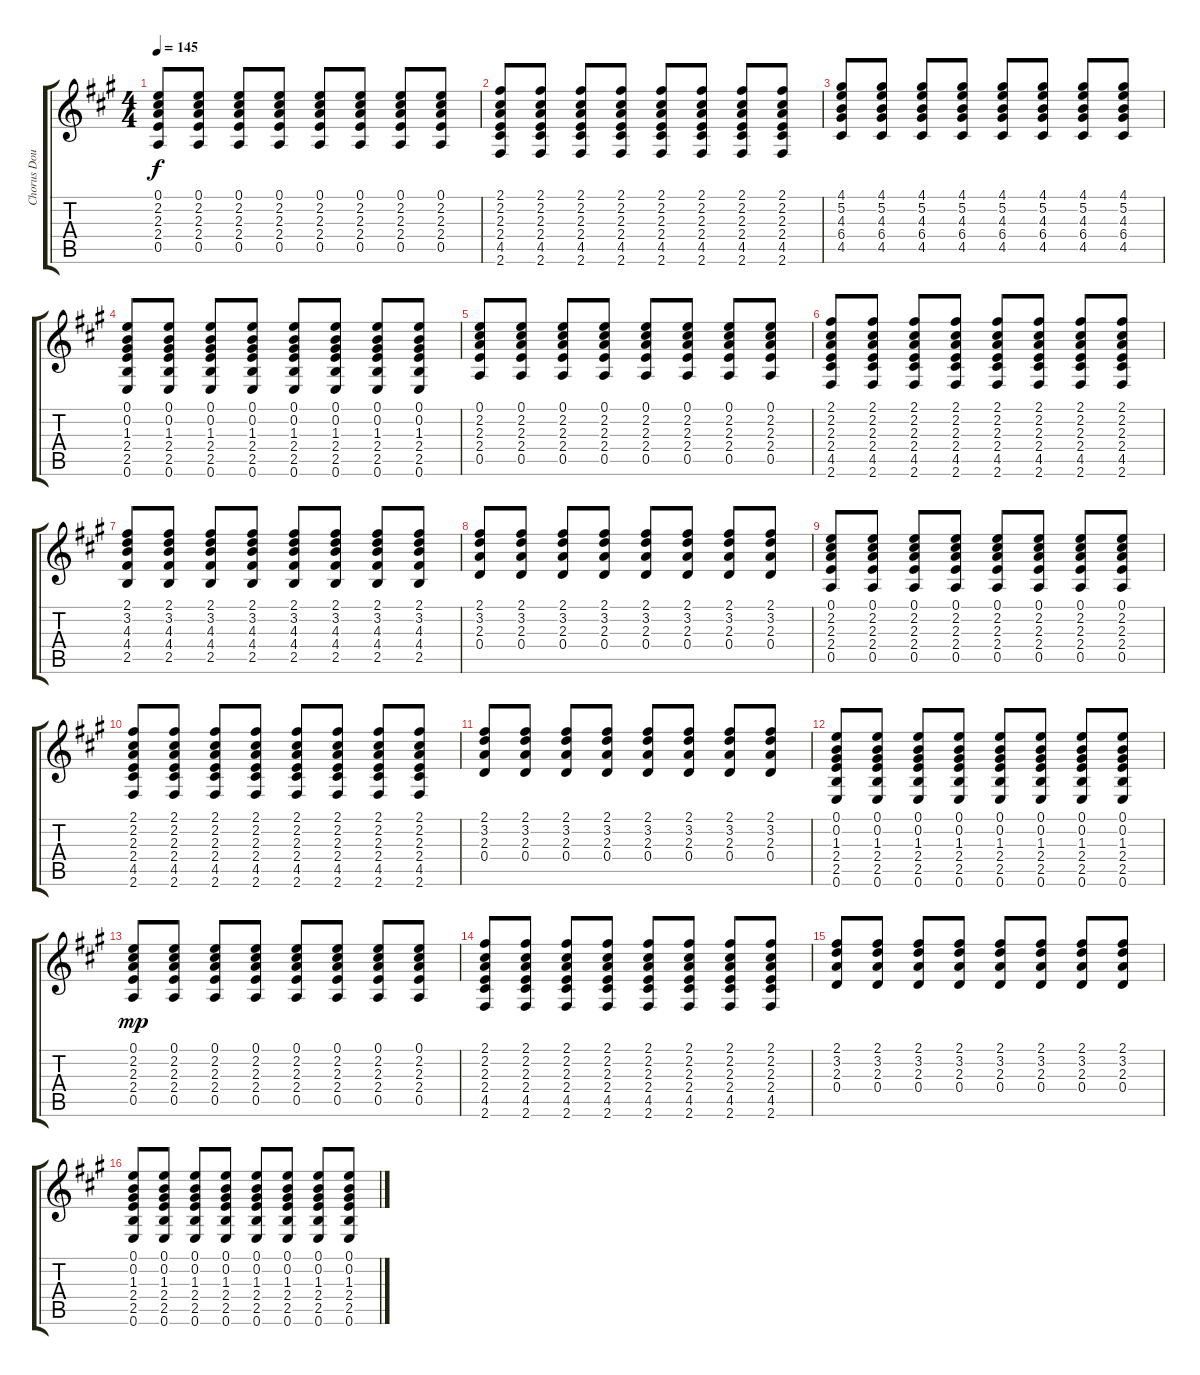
\track ("Chorus Double" "Chorus Dou") {instrument distortionguitar}
\staff {score tabs}
\tuning (E4 B3 G3 D3 A2 E2) {hide}
\ts (4 4)
\tempo 145
\clef g2
\ks a
(0.1 2.2 2.3 2.4 0.5).8{dy f} (0.1 2.2 2.3 2.4 0.5).8 (0.1 2.2 2.3 2.4 0.5).8 (0.1 2.2 2.3 2.4 0.5).8 (0.1 2.2 2.3 2.4 0.5).8 (0.1 2.2 2.3 2.4 0.5).8 (0.1 2.2 2.3 2.4 0.5).8 (0.1 2.2 2.3 2.4 0.5).8 |
(2.1 2.2 2.3 2.4 4.5 2.6).8 (2.1 2.2 2.3 2.4 4.5 2.6).8 (2.1 2.2 2.3 2.4 4.5 2.6).8 (2.1 2.2 2.3 2.4 4.5 2.6).8 (2.1 2.2 2.3 2.4 4.5 2.6).8 (2.1 2.2 2.3 2.4 4.5 2.6).8 (2.1 2.2 2.3 2.4 4.5 2.6).8 (2.1 2.2 2.3 2.4 4.5 2.6).8 |
(4.1 5.2 4.3 6.4 4.5).8 (4.1 5.2 4.3 6.4 4.5).8 (4.1 5.2 4.3 6.4 4.5).8 (4.1 5.2 4.3 6.4 4.5).8 (4.1 5.2 4.3 6.4 4.5).8 (4.1 5.2 4.3 6.4 4.5).8 (4.1 5.2 4.3 6.4 4.5).8 (4.1 5.2 4.3 6.4 4.5).8 |
(0.1 0.2 1.3 2.4 2.5 0.6).8 (0.1 0.2 1.3 2.4 2.5 0.6).8 (0.1 0.2 1.3 2.4 2.5 0.6).8 (0.1 0.2 1.3 2.4 2.5 0.6).8 (0.1 0.2 1.3 2.4 2.5 0.6).8 (0.1 0.2 1.3 2.4 2.5 0.6).8 (0.1 0.2 1.3 2.4 2.5 0.6).8 (0.1 0.2 1.3 2.4 2.5 0.6).8 |
(0.1 2.2 2.3 2.4 0.5).8 (0.1 2.2 2.3 2.4 0.5).8 (0.1 2.2 2.3 2.4 0.5).8 (0.1 2.2 2.3 2.4 0.5).8 (0.1 2.2 2.3 2.4 0.5).8 (0.1 2.2 2.3 2.4 0.5).8 (0.1 2.2 2.3 2.4 0.5).8 (0.1 2.2 2.3 2.4 0.5).8 |
(2.1 2.2 2.3 2.4 4.5 2.6).8 (2.1 2.2 2.3 2.4 4.5 2.6).8 (2.1 2.2 2.3 2.4 4.5 2.6).8 (2.1 2.2 2.3 2.4 4.5 2.6).8 (2.1 2.2 2.3 2.4 4.5 2.6).8 (2.1 2.2 2.3 2.4 4.5 2.6).8 (2.1 2.2 2.3 2.4 4.5 2.6).8 (2.1 2.2 2.3 2.4 4.5 2.6).8 |
(2.1 3.2 4.3 4.4 2.5).8 (2.1 3.2 4.3 4.4 2.5).8 (2.1 3.2 4.3 4.4 2.5).8 (2.1 3.2 4.3 4.4 2.5).8 (2.1 3.2 4.3 4.4 2.5).8 (2.1 3.2 4.3 4.4 2.5).8 (2.1 3.2 4.3 4.4 2.5).8 (2.1 3.2 4.3 4.4 2.5).8 |
(2.1 3.2 2.3 0.4).8 (2.1 3.2 2.3 0.4).8 (2.1 3.2 2.3 0.4).8 (2.1 3.2 2.3 0.4).8 (2.1 3.2 2.3 0.4).8 (2.1 3.2 2.3 0.4).8 (2.1 3.2 2.3 0.4).8 (2.1 3.2 2.3 0.4).8 |
(0.1 2.2 2.3 2.4 0.5).8 (0.1 2.2 2.3 2.4 0.5).8 (0.1 2.2 2.3 2.4 0.5).8 (0.1 2.2 2.3 2.4 0.5).8 (0.1 2.2 2.3 2.4 0.5).8 (0.1 2.2 2.3 2.4 0.5).8 (0.1 2.2 2.3 2.4 0.5).8 (0.1 2.2 2.3 2.4 0.5).8 |
(2.1 2.2 2.3 2.4 4.5 2.6).8 (2.1 2.2 2.3 2.4 4.5 2.6).8 (2.1 2.2 2.3 2.4 4.5 2.6).8 (2.1 2.2 2.3 2.4 4.5 2.6).8 (2.1 2.2 2.3 2.4 4.5 2.6).8 (2.1 2.2 2.3 2.4 4.5 2.6).8 (2.1 2.2 2.3 2.4 4.5 2.6).8 (2.1 2.2 2.3 2.4 4.5 2.6).8 |
(2.1 3.2 2.3 0.4).8 (2.1 3.2 2.3 0.4).8 (2.1 3.2 2.3 0.4).8 (2.1 3.2 2.3 0.4).8 (2.1 3.2 2.3 0.4).8 (2.1 3.2 2.3 0.4).8 (2.1 3.2 2.3 0.4).8 (2.1 3.2 2.3 0.4).8 |
(0.1 0.2 1.3 2.4 2.5 0.6).8 (0.1 0.2 1.3 2.4 2.5 0.6).8 (0.1 0.2 1.3 2.4 2.5 0.6).8 (0.1 0.2 1.3 2.4 2.5 0.6).8 (0.1 0.2 1.3 2.4 2.5 0.6).8 (0.1 0.2 1.3 2.4 2.5 0.6).8 (0.1 0.2 1.3 2.4 2.5 0.6).8 (0.1 0.2 1.3 2.4 2.5 0.6).8 |
(0.1 2.2 2.3 2.4 0.5).8{dy mp} (0.1 2.2 2.3 2.4 0.5).8 (0.1 2.2 2.3 2.4 0.5).8 (0.1 2.2 2.3 2.4 0.5).8 (0.1 2.2 2.3 2.4 0.5).8 (0.1 2.2 2.3 2.4 0.5).8 (0.1 2.2 2.3 2.4 0.5).8 (0.1 2.2 2.3 2.4 0.5).8 |
(2.1 2.2 2.3 2.4 4.5 2.6).8 (2.1 2.2 2.3 2.4 4.5 2.6).8 (2.1 2.2 2.3 2.4 4.5 2.6).8 (2.1 2.2 2.3 2.4 4.5 2.6).8 (2.1 2.2 2.3 2.4 4.5 2.6).8 (2.1 2.2 2.3 2.4 4.5 2.6).8 (2.1 2.2 2.3 2.4 4.5 2.6).8 (2.1 2.2 2.3 2.4 4.5 2.6).8 |
(2.1 3.2 2.3 0.4).8 (2.1 3.2 2.3 0.4).8 (2.1 3.2 2.3 0.4).8 (2.1 3.2 2.3 0.4).8 (2.1 3.2 2.3 0.4).8 (2.1 3.2 2.3 0.4).8 (2.1 3.2 2.3 0.4).8 (2.1 3.2 2.3 0.4).8 |
(0.1 0.2 1.3 2.4 2.5 0.6).8 (0.1 0.2 1.3 2.4 2.5 0.6).8 (0.1 0.2 1.3 2.4 2.5 0.6).8 (0.1 0.2 1.3 2.4 2.5 0.6).8 (0.1 0.2 1.3 2.4 2.5 0.6).8 (0.1 0.2 1.3 2.4 2.5 0.6).8 (0.1 0.2 1.3 2.4 2.5 0.6).8 (0.1 0.2 1.3 2.4 2.5 0.6).8
